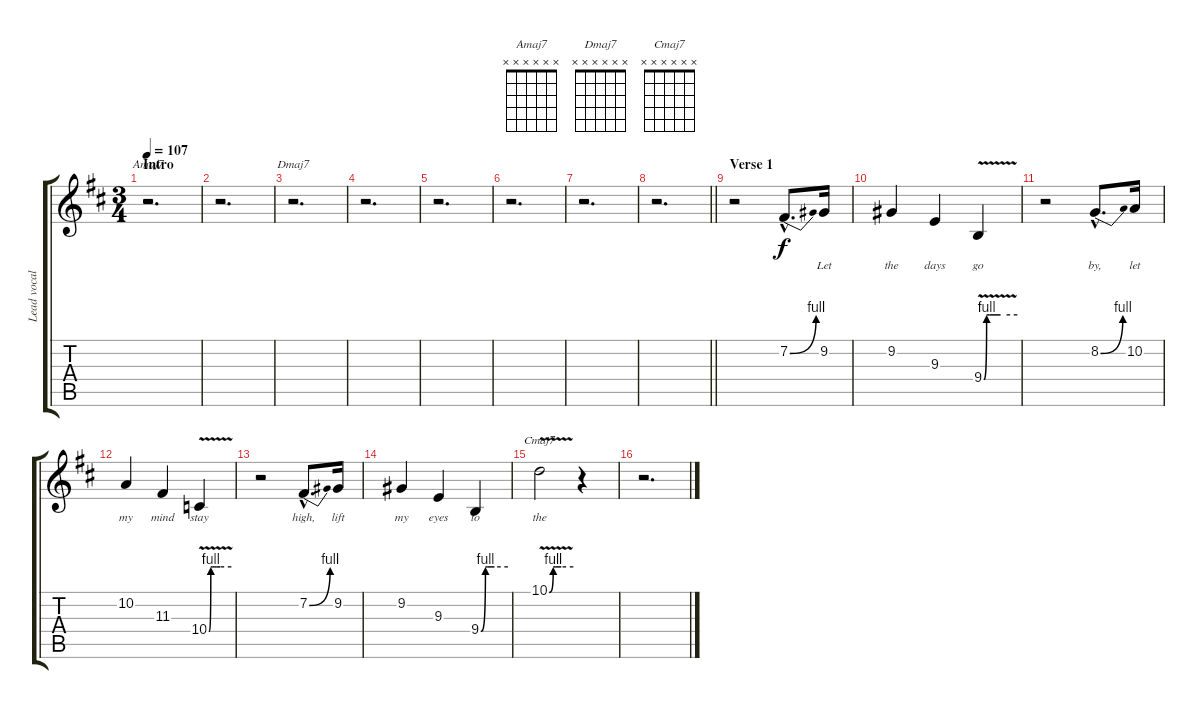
\track ("Lead vocal" "Lead vocal") {instrument flute}
\staff {score tabs}
\tuning (E4 B3 G3 D3 A2 E2) {hide}
\chord ("Amaj7" x x x x x x)
\chord ("Dmaj7" x x x x x x)
\chord ("Cmaj7" x x x x x x)
\ts (3 4)
\section ("" "Intro")
\tempo 107
\clef g2
\ks d
r.2{d ch "Amaj7" dy f instrument flute} |
r.2{d} |
r.2{d ch "Dmaj7"} |
r.2{d} |
r.2{d} |
r.2{d} |
r.2{d} |
\barLineRight lightlight
r.2{d} |
\section ("" "Verse 1")
r.2 7.2{be (bend 0 0 60 4) hac}.8{d lyrics (0 "") lyrics (1 "") lyrics (2 "") lyrics (3 "") lyrics (4 "")} 9.2.16{lyrics (0 "Let") lyrics (1 "") lyrics (2 "") lyrics (3 "") lyrics (4 "")} |
9.2.4{lyrics (0 "the") lyrics (1 "") lyrics (2 "") lyrics (3 "") lyrics (4 "")} 9.3.4{lyrics (0 "days") lyrics (1 "") lyrics (2 "") lyrics (3 "") lyrics (4 "")} 9.4{be (custom 0 0 5 4 10 4 20 4 30 4 60 4) v}.4{lyrics (0 "go") lyrics (1 "") lyrics (2 "") lyrics (3 "") lyrics (4 "")} |
r.2 8.2{be (bend 0 0 60 4) hac}.8{d lyrics (0 "by,") lyrics (1 "") lyrics (2 "") lyrics (3 "") lyrics (4 "")} 10.2.16{lyrics (0 "let") lyrics (1 "") lyrics (2 "") lyrics (3 "") lyrics (4 "")} |
10.2.4{lyrics (0 "my") lyrics (1 "") lyrics (2 "") lyrics (3 "") lyrics (4 "")} 11.3.4{lyrics (0 "mind") lyrics (1 "") lyrics (2 "") lyrics (3 "") lyrics (4 "")} 10.4{be (custom 0 0 5 4 10 4 15 4 20 4 30 4 60 4) v}.4{lyrics (0 "stay") lyrics (1 "") lyrics (2 "") lyrics (3 "") lyrics (4 "")} |
r.2 7.2{be (bend 0 0 60 4) hac}.8{d lyrics (0 "high,") lyrics (1 "") lyrics (2 "") lyrics (3 "") lyrics (4 "")} 9.2.16{lyrics (0 "lift") lyrics (1 "") lyrics (2 "") lyrics (3 "") lyrics (4 "")} |
9.2.4{lyrics (0 "my") lyrics (1 "") lyrics (2 "") lyrics (3 "") lyrics (4 "")} 9.3.4{lyrics (0 "eyes") lyrics (1 "") lyrics (2 "") lyrics (3 "") lyrics (4 "")} 9.4{be (custom 0 0 10 4 15 4 30 4 60 4)}.4{lyrics (0 "to") lyrics (1 "") lyrics (2 "") lyrics (3 "") lyrics (4 "")} |
10.1{be (custom 0 0 10 4 15 4 30 4 60 4) v}.2{ch "Cmaj7" lyrics (0 "the") lyrics (1 "") lyrics (2 "") lyrics (3 "") lyrics (4 "")} r.4 |
r.2{d}
